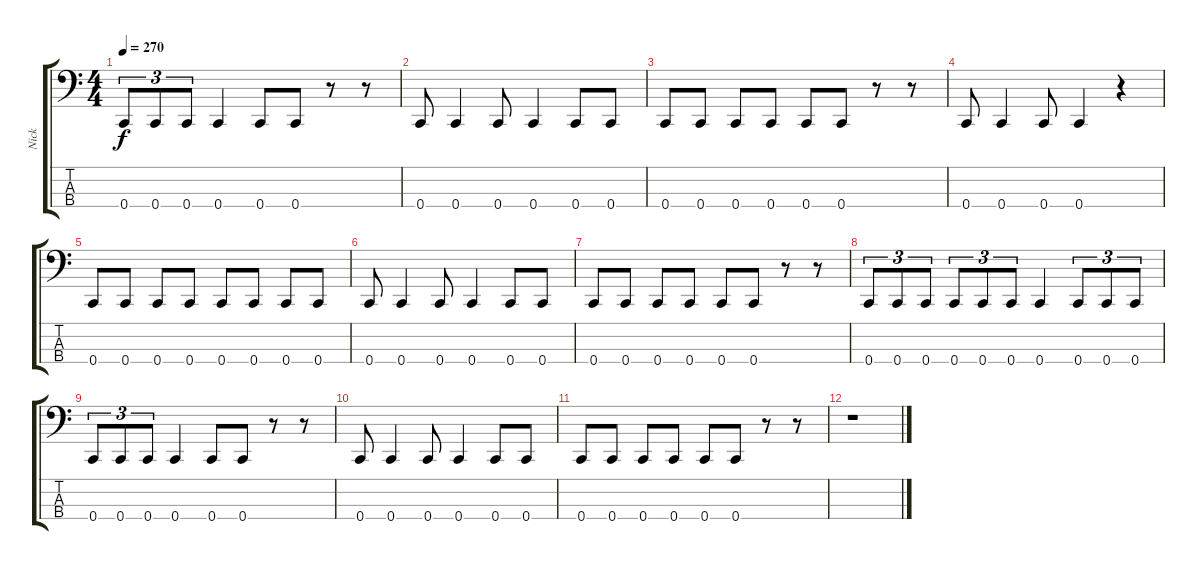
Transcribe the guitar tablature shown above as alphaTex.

\track ("Nick" "Nick") {instrument electricbassfinger}
\staff {score tabs}
\tuning (F2 C2 G1 C1) {hide}
\ts (4 4)
\tempo 270
\clef f4
\ks c
0.4.8{tu (3 2) dy f} 0.4.8{tu (3 2)} 0.4.8{tu (3 2)} 0.4.4 0.4.8 0.4.8 r.8 r.8 |
0.4.8 0.4.4 0.4.8 0.4.4 0.4.8 0.4.8 |
0.4.8 0.4.8 0.4.8 0.4.8 0.4.8 0.4.8 r.8 r.8 |
0.4.8 0.4.4 0.4.8 0.4.4 r.4 |
0.4.8 0.4.8 0.4.8 0.4.8 0.4.8 0.4.8 0.4.8 0.4.8 |
0.4.8 0.4.4 0.4.8 0.4.4 0.4.8 0.4.8 |
0.4.8 0.4.8 0.4.8 0.4.8 0.4.8 0.4.8 r.8 r.8 |
0.4.8{tu (3 2)} 0.4.8{tu (3 2)} 0.4.8{tu (3 2)} 0.4.8{tu (3 2)} 0.4.8{tu (3 2)} 0.4.8{tu (3 2)} 0.4.4 0.4.8{tu (3 2)} 0.4.8{tu (3 2)} 0.4.8{tu (3 2)} |
0.4.8{tu (3 2)} 0.4.8{tu (3 2)} 0.4.8{tu (3 2)} 0.4.4 0.4.8 0.4.8 r.8 r.8 |
0.4.8 0.4.4 0.4.8 0.4.4 0.4.8 0.4.8 |
0.4.8 0.4.8 0.4.8 0.4.8 0.4.8 0.4.8 r.8 r.8 |
r.1
